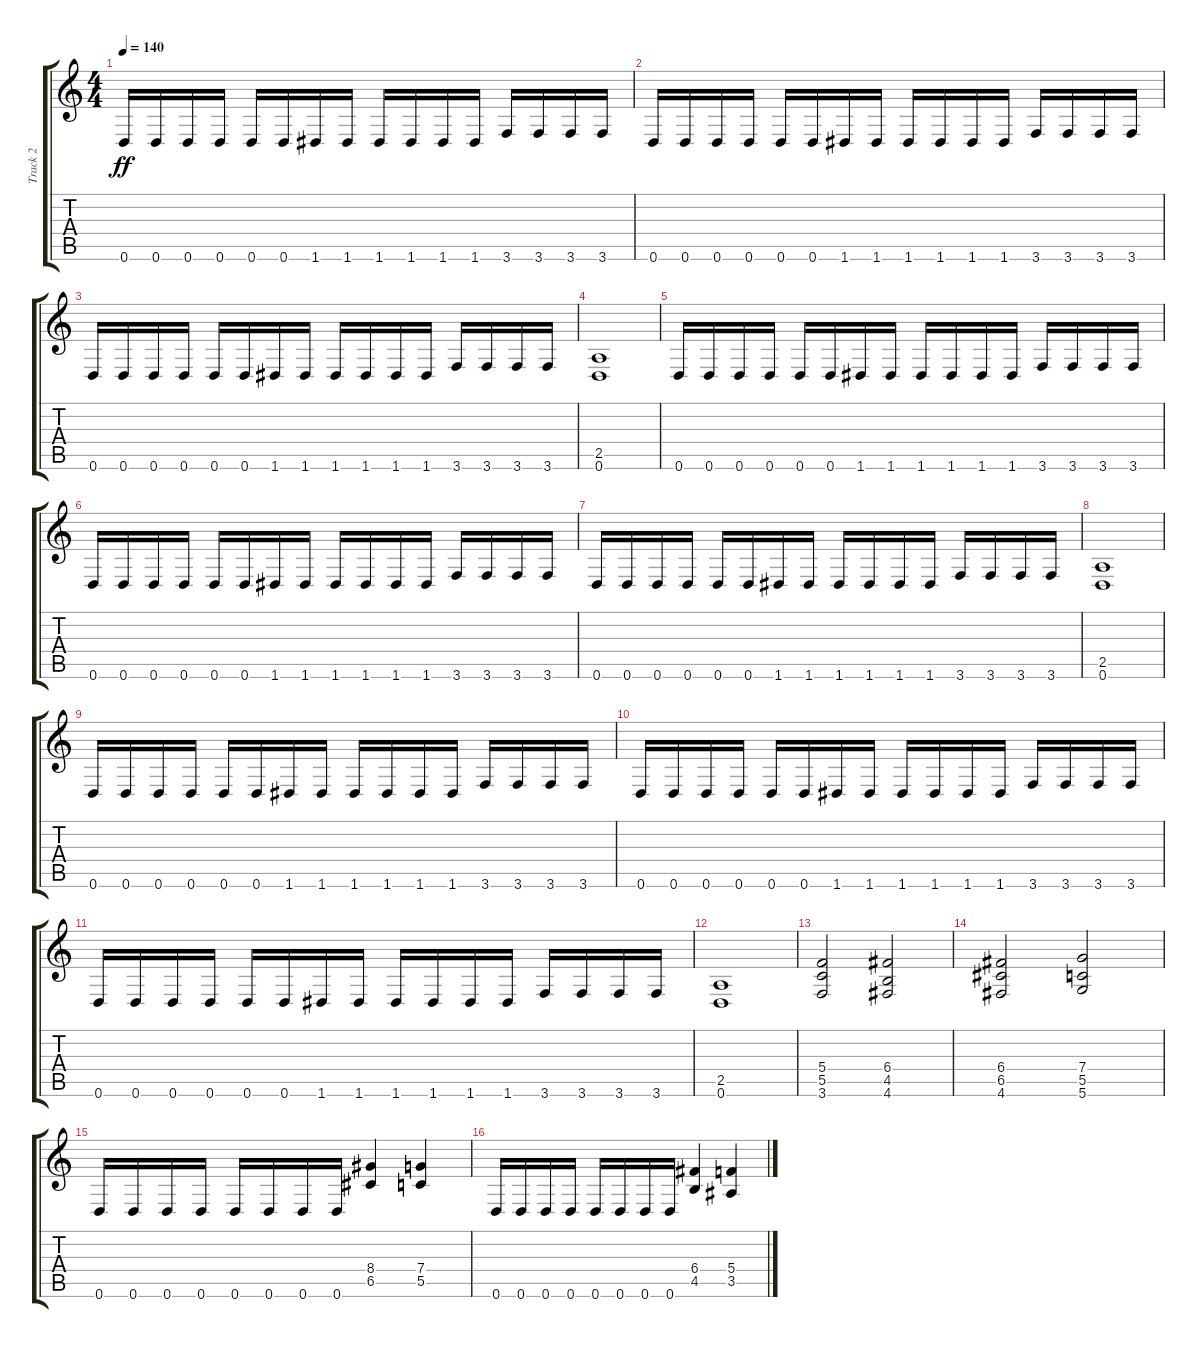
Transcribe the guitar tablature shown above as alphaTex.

\track ("Track 2" "Track 2") {instrument distortionguitar}
\staff {score tabs}
\tuning (D4 A3 F3 C3 G2 D2) {hide}
\ts (4 4)
\tempo 140
\clef g2
\ks c
0.6.16{dy ff} 0.6.16 0.6.16 0.6.16 0.6.16 0.6.16 1.6.16 1.6.16 1.6.16 1.6.16 1.6.16 1.6.16 3.6.16 3.6.16 3.6.16 3.6.16 |
0.6.16 0.6.16 0.6.16 0.6.16 0.6.16 0.6.16 1.6.16 1.6.16 1.6.16 1.6.16 1.6.16 1.6.16 3.6.16 3.6.16 3.6.16 3.6.16 |
0.6.16 0.6.16 0.6.16 0.6.16 0.6.16 0.6.16 1.6.16 1.6.16 1.6.16 1.6.16 1.6.16 1.6.16 3.6.16 3.6.16 3.6.16 3.6.16 |
(2.5 0.6).1 |
0.6.16 0.6.16 0.6.16 0.6.16 0.6.16 0.6.16 1.6.16 1.6.16 1.6.16 1.6.16 1.6.16 1.6.16 3.6.16 3.6.16 3.6.16 3.6.16 |
0.6.16 0.6.16 0.6.16 0.6.16 0.6.16 0.6.16 1.6.16 1.6.16 1.6.16 1.6.16 1.6.16 1.6.16 3.6.16 3.6.16 3.6.16 3.6.16 |
0.6.16 0.6.16 0.6.16 0.6.16 0.6.16 0.6.16 1.6.16 1.6.16 1.6.16 1.6.16 1.6.16 1.6.16 3.6.16 3.6.16 3.6.16 3.6.16 |
(2.5 0.6).1 |
0.6.16 0.6.16 0.6.16 0.6.16 0.6.16 0.6.16 1.6.16 1.6.16 1.6.16 1.6.16 1.6.16 1.6.16 3.6.16 3.6.16 3.6.16 3.6.16 |
0.6.16 0.6.16 0.6.16 0.6.16 0.6.16 0.6.16 1.6.16 1.6.16 1.6.16 1.6.16 1.6.16 1.6.16 3.6.16 3.6.16 3.6.16 3.6.16 |
0.6.16 0.6.16 0.6.16 0.6.16 0.6.16 0.6.16 1.6.16 1.6.16 1.6.16 1.6.16 1.6.16 1.6.16 3.6.16 3.6.16 3.6.16 3.6.16 |
(2.5 0.6).1 |
(5.4 5.5 3.6).2 (6.4 4.5 4.6).2 |
(6.4 6.5 4.6).2 (7.4 5.5 5.6).2 |
0.6.16 0.6.16 0.6.16 0.6.16 0.6.16 0.6.16 0.6.16 0.6.16 (8.4 6.5).4 (7.4 5.5).4 |
0.6.16 0.6.16 0.6.16 0.6.16 0.6.16 0.6.16 0.6.16 0.6.16 (6.4 4.5).4 (5.4 3.5).4
